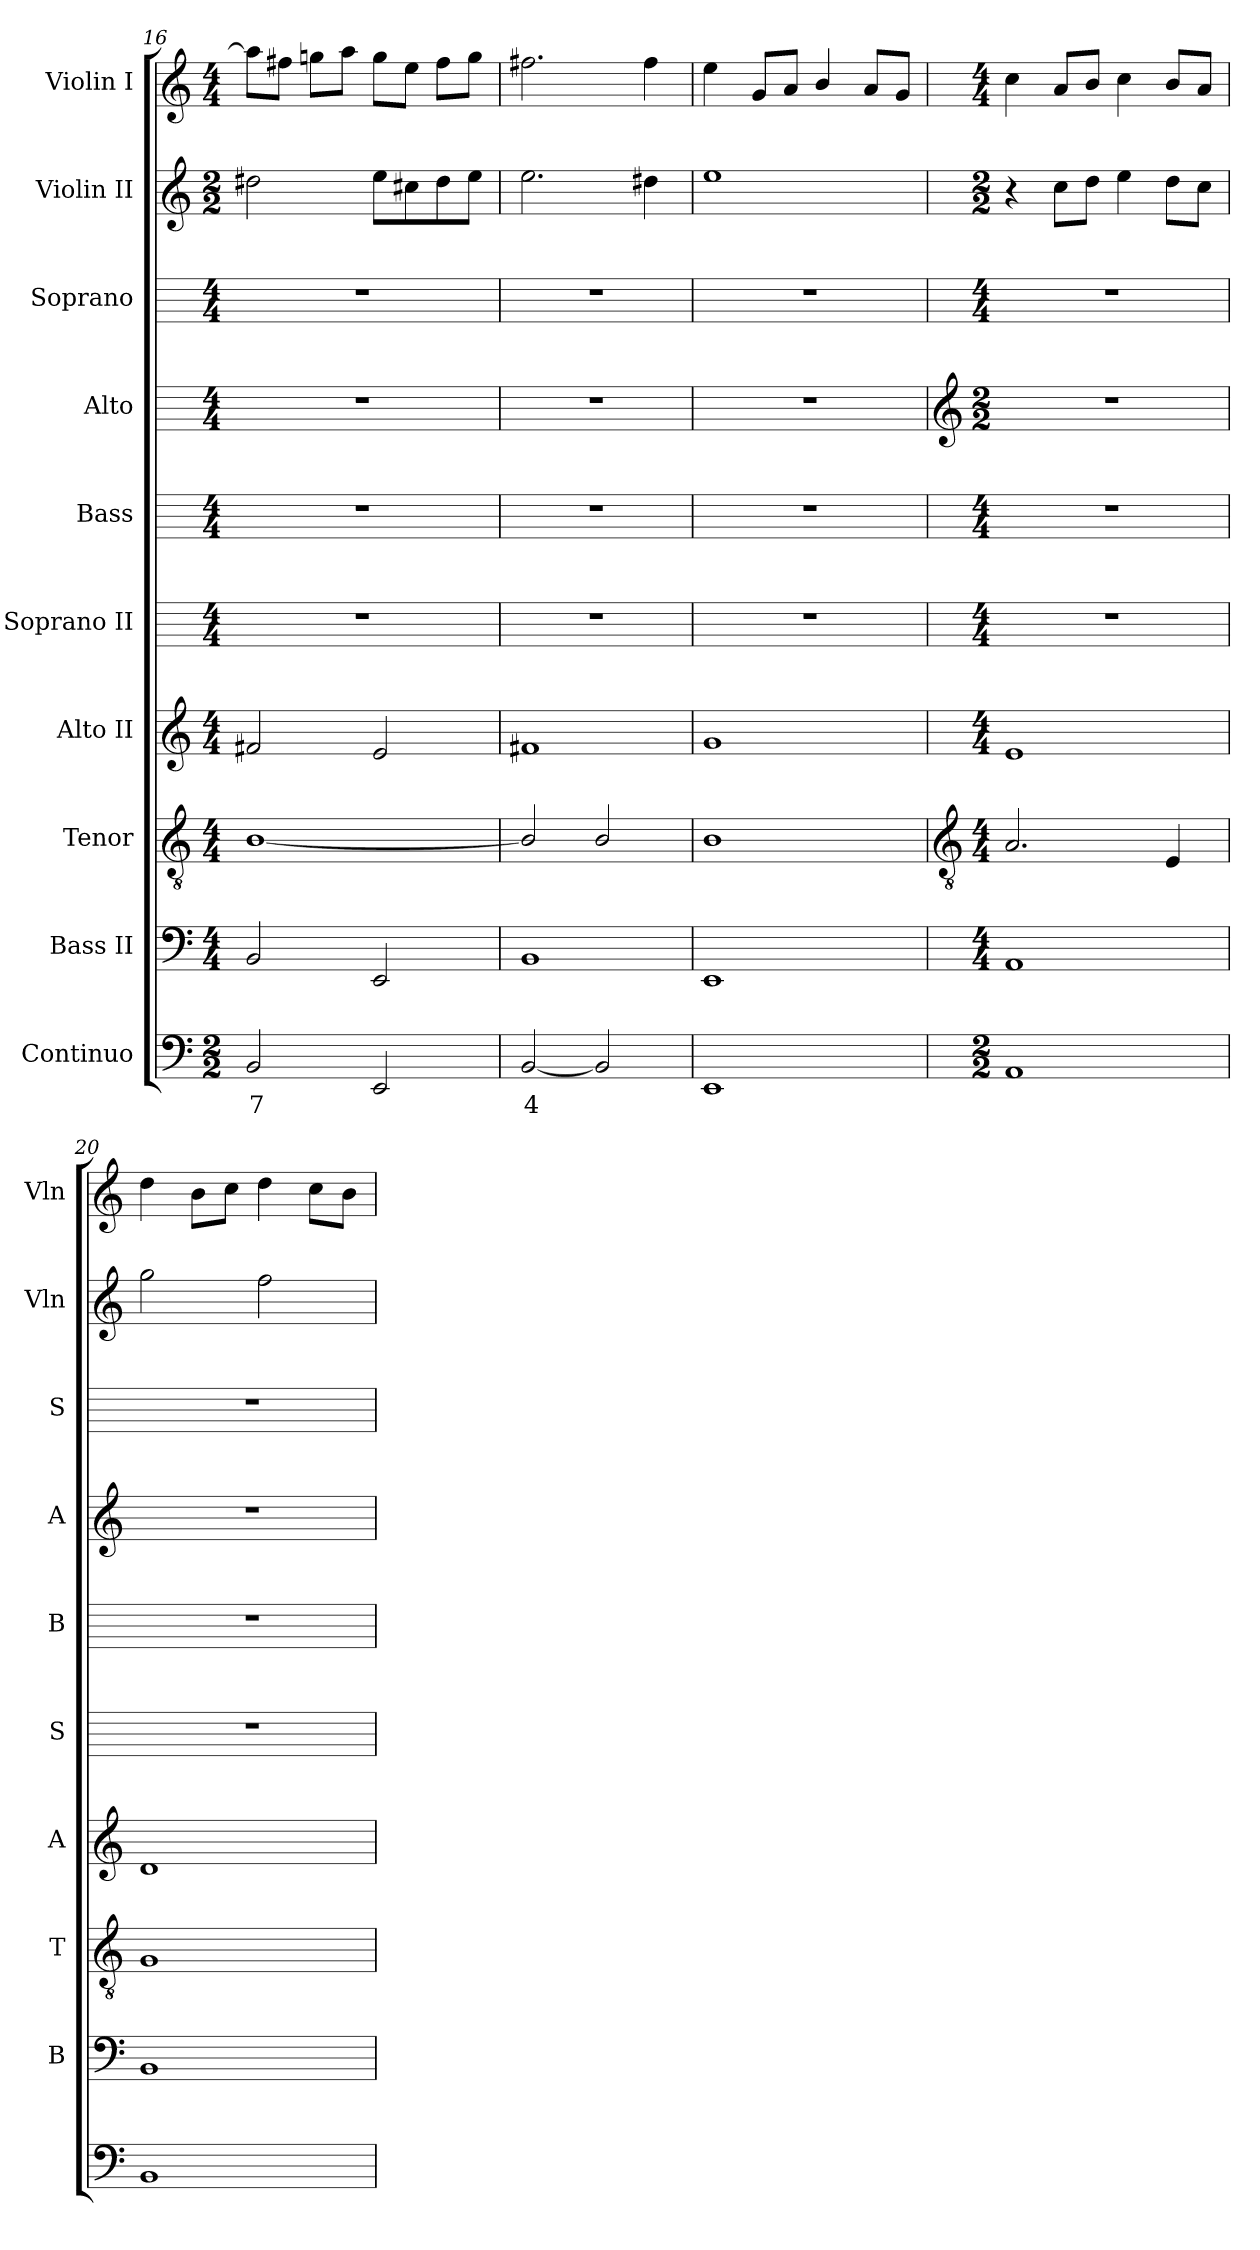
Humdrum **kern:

**kern	**text	**kern	**kern	**kern	**kern	**kern	**kern	**kern	**kern	**kern
*part10	*part10	*part9	*part8	*part7	*part6	*part5	*part4	*part3	*part2	*part1
*staff10	*staff10	*staff9	*staff8	*staff7	*staff6	*staff5	*staff4	*staff3	*staff2	*staff1
*I"Continuo	*	*I"Bass II	*I"Tenor	*I"Alto II	*I"Soprano II	*I"Bass	*I"Alto	*I"Soprano	*I"Violin II	*I"Violin I
*	*	*I'B	*I'T	*I'A	*I'S	*I'B	*I'A	*I'S	*I'Vln	*I'Vln
*clefF4	*	*clefF4	*clefGv2	*clefG2	*	*	*	*	*clefG2	*clefG2
*k[]	*	*k[]	*k[]	*k[]	*	*	*	*	*k[]	*k[]
*C:	*	*C:	*C:	*C:	*	*	*	*	*C:	*C:
*M2/2	*	*M4/4	*M4/4	*M4/4	*M4/4	*M4/4	*M4/4	*M4/4	*M2/2	*M4/4
=16	=16	=16	=16	=16	=16	=16	=16	=16	=16	=16
!	!LO:LY:b	!	!	!	!	!	!	!	!	!
2BB	7	2BB	[1B/	2f#X	1r	1r	1r	1r	2dd#X	8aaL]
.	.	.	.	.	.	.	.	.	.	8ff#XJ
.	.	.	.	.	.	.	.	.	.	8ggnL
.	.	.	.	.	.	.	.	.	.	8aaJ
2EE	.	2EE	.	2e	.	.	.	.	8eeL	8ggL
.	.	.	.	.	.	.	.	.	8cc#X	8eeJ
.	.	.	.	.	.	.	.	.	8dd#	8ff#L
.	.	.	.	.	.	.	.	.	8eeJ	8ggJ
=17	=17	=17	=17	=17	=17	=17	=17	=17	=17	=17
!	!LO:LY:b	!	!	!	!	!	!	!	!	!
[2BB	4	1BB	2B/]	1f#X	1r	1r	1r	1r	2.ee	2.ff#X
2BB]	.	.	2B/	.	.	.	.	.	.	.
.	.	.	.	.	.	.	.	.	4dd#X	4ff#
=18	=18	=18	=18	=18	=18	=18	=18	=18	=18	=18
1EE	.	1EE	1B	1g	1r	1r	1r	1r	1ee	4ee
.	.	.	.	.	.	.	.	.	.	8gL
.	.	.	.	.	.	.	.	.	.	8aJ
.	.	.	.	.	.	.	.	.	.	4b/
.	.	.	.	.	.	.	.	.	.	8aL
.	.	.	.	.	.	.	.	.	.	8gJ
!!LO:LB:g=z
=19	=19	=19	=19	=19	=19	=19	=19	=19	=19	=19
*	*	*	*clefGv2	*	*	*	*clefG2	*	*	*
*	*	*	*	*	*	*	*k[]	*	*	*
*	*	*	*	*	*	*	*C:	*	*	*
*M2/2	*	*M4/4	*M4/4	*M4/4	*M4/4	*M4/4	*M2/2	*M4/4	*M2/2	*M4/4
1AA	.	1AA	2.A	1e	1r	1r	1r	1r	4r	4cc
.	.	.	.	.	.	.	.	.	8ccL	8aL
.	.	.	.	.	.	.	.	.	8ddJ	8bJ
.	.	.	.	.	.	.	.	.	4ee	4cc
.	.	.	4E	.	.	.	.	.	8ddL	8bL
.	.	.	.	.	.	.	.	.	8ccJ	8aJ
=20	=20	=20	=20	=20	=20	=20	=20	=20	=20	=20
1BB	.	1BB	1G	1d	1r	1r	1r	1r	2gg	4dd
.	.	.	.	.	.	.	.	.	.	8bL
.	.	.	.	.	.	.	.	.	.	8ccJ
.	.	.	.	.	.	.	.	.	2ff	4dd
.	.	.	.	.	.	.	.	.	.	8ccL
.	.	.	.	.	.	.	.	.	.	8bJ
=	=	=	=	=	=	=	=	=	=	=
*-	*-	*-	*-	*-	*-	*-	*-	*-	*-	*-
